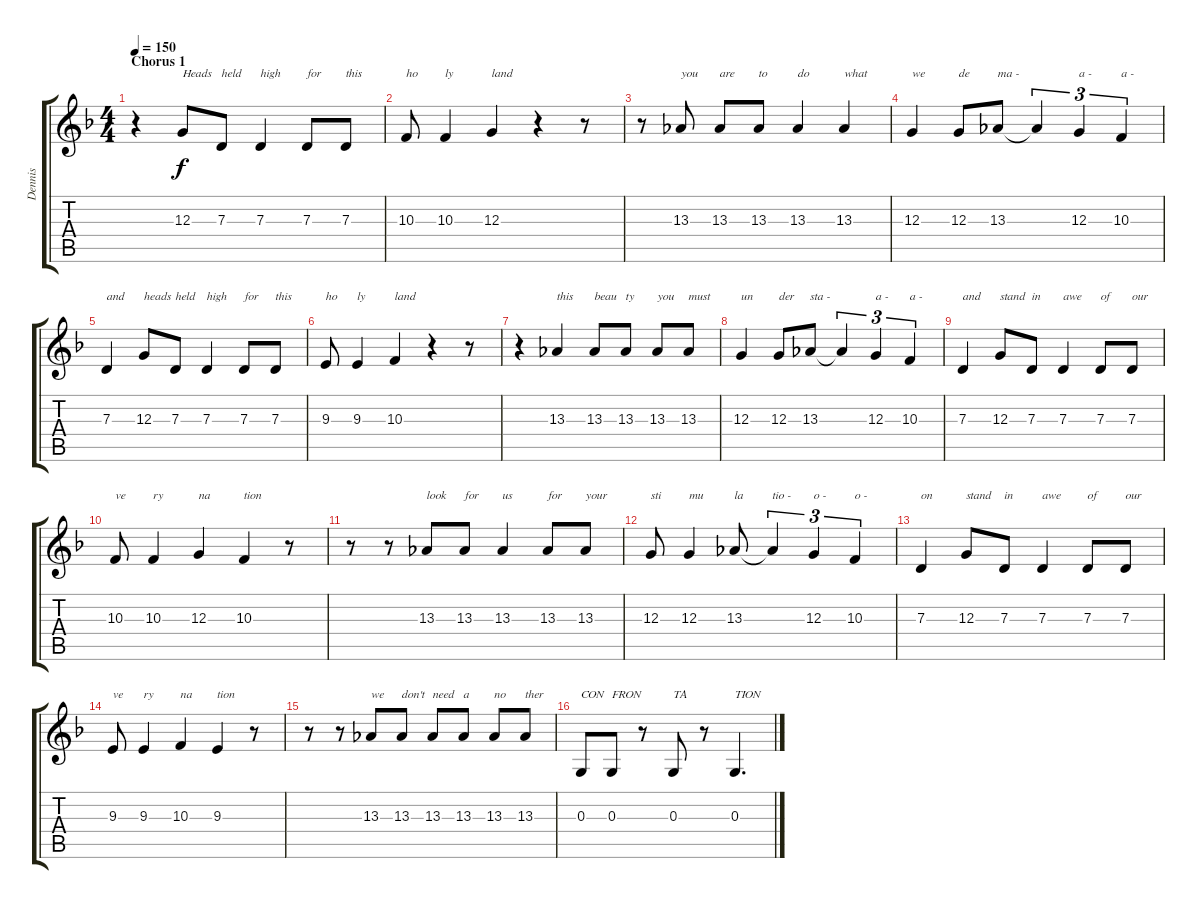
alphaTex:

\track ("Dennis" "Dennis") {instrument tenorsax}
\staff {score tabs}
\tuning (E4 B3 G3 D3 A2 E2) {hide}
\ts (4 4)
\section ("" "Chorus 1")
\tempo 150
\clef g2
\ks dminor
r.4{dy f} 12.3.8{txt "Heads"} 7.3.8{txt "held"} 7.3.4{txt "high"} 7.3.8{txt "for"} 7.3.8{txt "this"} |
10.3.8{txt "ho"} 10.3.4{txt "ly"} 12.3.4{txt "land"} r.4 r.8 |
r.8 13.3.8{txt "you"} 13.3.8{txt "are"} 13.3.8{txt "to"} 13.3.4{txt "do"} 13.3.4{txt "what"} |
12.3.4{txt "we"} 12.3.8{txt "de"} 13.3.8{txt "ma -"} 13.3{t}.4{tu (3 2)} 12.3.4{tu (3 2) txt "a -"} 10.3.4{tu (3 2) txt "a -"} |
7.3.4{txt "and"} 12.3.8{txt "heads"} 7.3.8{txt "held"} 7.3.4{txt "high"} 7.3.8{txt "for"} 7.3.8{txt "this"} |
9.3.8{txt "ho"} 9.3.4{txt "ly"} 10.3.4{txt "land"} r.4 r.8 |
r.4 13.3.4{txt "this"} 13.3.8{txt "beau"} 13.3.8{txt "ty"} 13.3.8{txt "you"} 13.3.8{txt "must"} |
12.3.4{txt "un"} 12.3.8{txt "der"} 13.3.8{txt "sta -"} 13.3{t}.4{tu (3 2)} 12.3.4{tu (3 2) txt "a -"} 10.3.4{tu (3 2) txt "a -"} |
7.3.4{txt "and"} 12.3.8{txt "stand"} 7.3.8{txt "in"} 7.3.4{txt "awe"} 7.3.8{txt "of"} 7.3.8{txt "our"} |
10.3.8{txt "ve"} 10.3.4{txt "ry"} 12.3.4{txt "na"} 10.3.4{txt "tion"} r.8 |
r.8 r.8 13.3.8{txt "look"} 13.3.8{txt "for"} 13.3.4{txt "us"} 13.3.8{txt "for"} 13.3.8{txt "your"} |
12.3.8{txt "sti"} 12.3.4{txt "mu"} 13.3.8{txt "la"} 13.3{t}.4{tu (3 2) txt "tio -"} 12.3.4{tu (3 2) txt "o -"} 10.3.4{tu (3 2) txt "o -"} |
7.3.4{txt "on"} 12.3.8{txt "stand"} 7.3.8{txt "in"} 7.3.4{txt "awe"} 7.3.8{txt "of"} 7.3.8{txt "our"} |
9.3.8{txt "ve"} 9.3.4{txt "ry"} 10.3.4{txt "na"} 9.3.4{txt "tion"} r.8 |
r.8 r.8 13.3.8{txt "we"} 13.3.8{txt "don't"} 13.3.8{txt "need"} 13.3.8{txt "a"} 13.3.8{txt "no"} 13.3.8{txt "ther"} |
0.3.8{txt "CON"} 0.3.8{txt "FRON"} r.8 0.3.8{txt "TA"} r.8 0.3.4{d txt "TION"}
